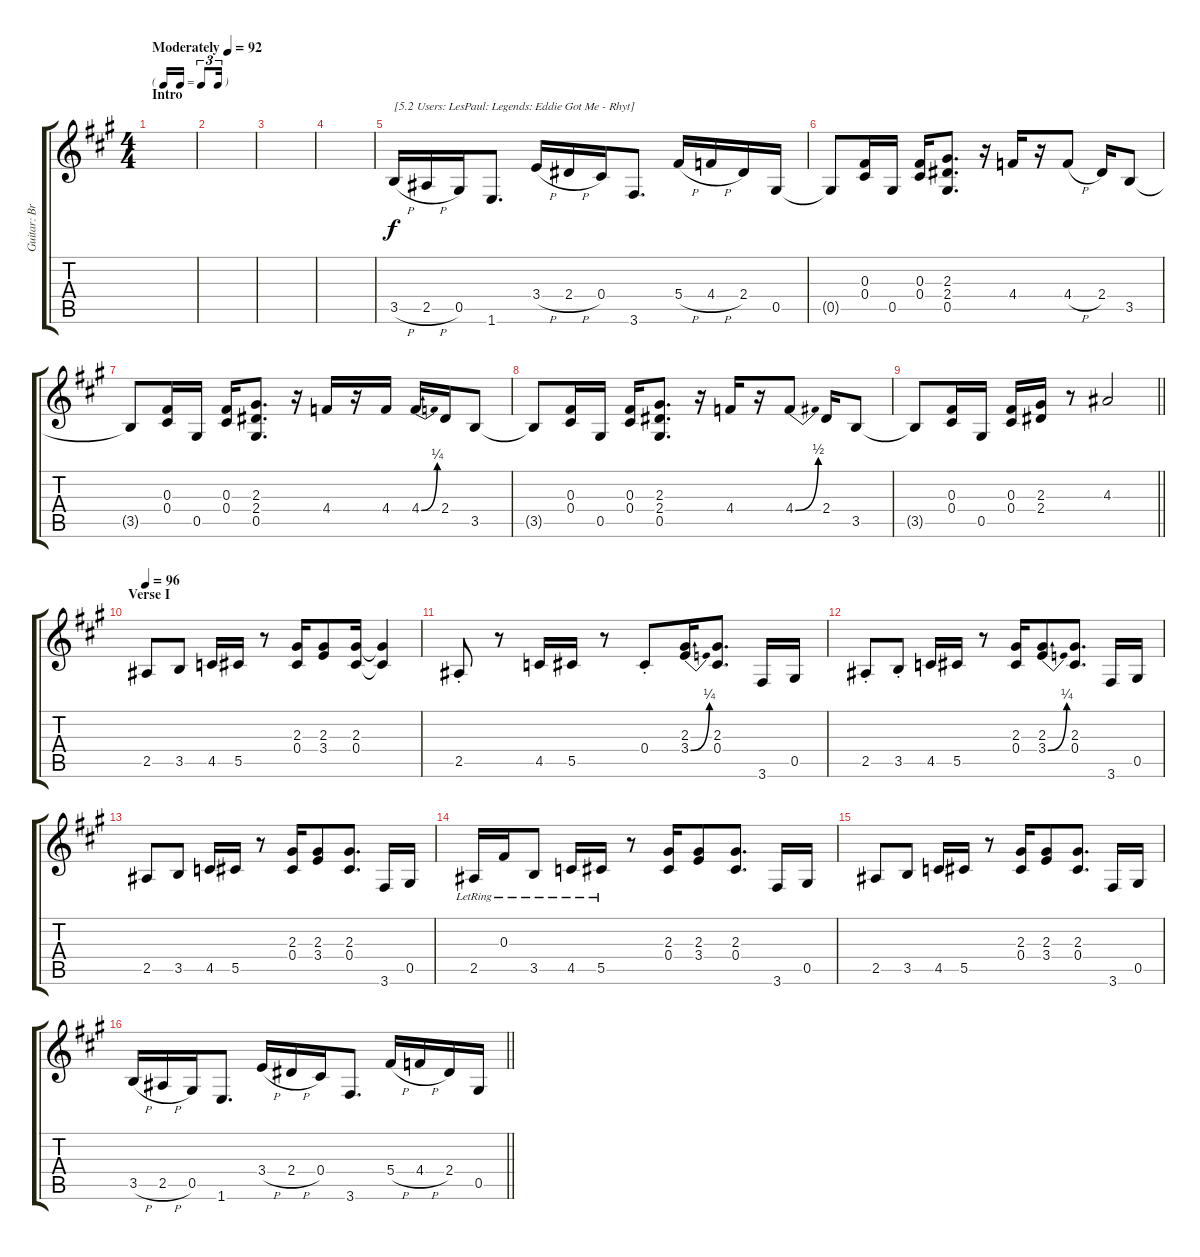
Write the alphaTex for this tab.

\track ("Guitar: Brad" "Guitar: Br") {instrument distortionguitar}
\staff {score tabs}
\tuning (Eb4 Bb3 Gb3 Db3 Ab2 Eb2) {hide}
\ts (4 4)
\tf triplet16th
\section ("" "Intro")
\tempo (92 "Moderately")
\clef g2
\ks a
|
|
|
|
3.5{h}.16{txt "[5.2 Users: LesPaul: Legends: Eddie Got Me - Rhyt]"} 2.5{h}.16 0.5.16 1.6.8{d} 3.4{h}.16 2.4{h}.16{beam merge} 0.4.16 3.6.8{d} 5.4{h}.16 4.4{h}.16{beam merge} 2.4.16 0.5.16 |
0.5{t}.8 (0.3 0.4).16 0.5.16 (0.3 0.4).16 (2.3 2.4 0.5).8{d} r.16 4.4.16 r.16 4.4{h}.8 2.4.16 3.5.8 |
3.5{t}.8 (0.3 0.4).16 0.5.16 (0.3 0.4).16 (2.3 2.4 0.5).8{d} r.16 4.4.16 r.16 4.4.16 4.4{be (bend 0 0 60 1)}.16 2.4.16 3.5.8 |
3.5{t}.8 (0.3 0.4).16 0.5.16 (0.3 0.4).16 (2.3 2.4 0.5).8{d} r.16 4.4.16 r.16 4.4{be (bend 0 0 60 2)}.8 2.4.16 3.5.8 |
\barLineRight lightlight
3.5{t}.8 (0.3 0.4).16 0.5.16 (0.3 0.4).16 (2.3 2.4).16 r.8 4.3.2 |
\section ("" "Verse I")
\tempo 96
2.5.8 3.5.8 4.5.16 5.5.16 r.8 (2.3 0.4).16 (2.3 3.4).8 (2.3 0.4).16 (2.3{t} 0.4{t}).4 |
2.5{st}.8 r.8 4.5.16 5.5.16 r.8 0.4{st}.8 (2.3 3.4{be (bend 0 0 60 1)}).16 (2.3 0.4).8{d} 3.6.16 0.5.16 |
2.5{st}.8 3.5{st}.8 4.5.16 5.5.16 r.8 (2.3 0.4).16 (2.3 3.4{be (bend 0 0 60 1)}).8 (2.3 0.4).8{d} 3.6.16 0.5.16 |
2.5.8 3.5.8 4.5.16 5.5.16 r.8 (2.3 0.4).16 (2.3 3.4).8 (2.3 0.4).8{d} 3.6.16 0.5.16 |
2.5{lr}.16 0.3{lr}.16 3.5{lr}.8 4.5{lr}.16 5.5{lr}.16 r.8 (2.3 0.4).16 (2.3 3.4).8 (2.3 0.4).8{d} 3.6.16 0.5.16 |
2.5.8 3.5.8 4.5.16 5.5.16 r.8 (2.3 0.4).16 (2.3 3.4).8 (2.3 0.4).8{d} 3.6.16 0.5.16 |
\barLineRight lightlight
3.5{h}.16 2.5{h}.16 0.5.16 1.6.8{d} 3.4{h}.16 2.4{h}.16{beam merge} 0.4.16 3.6.8{d} 5.4{h}.16 4.4{h}.16{beam merge} 2.4.16 0.5.16
